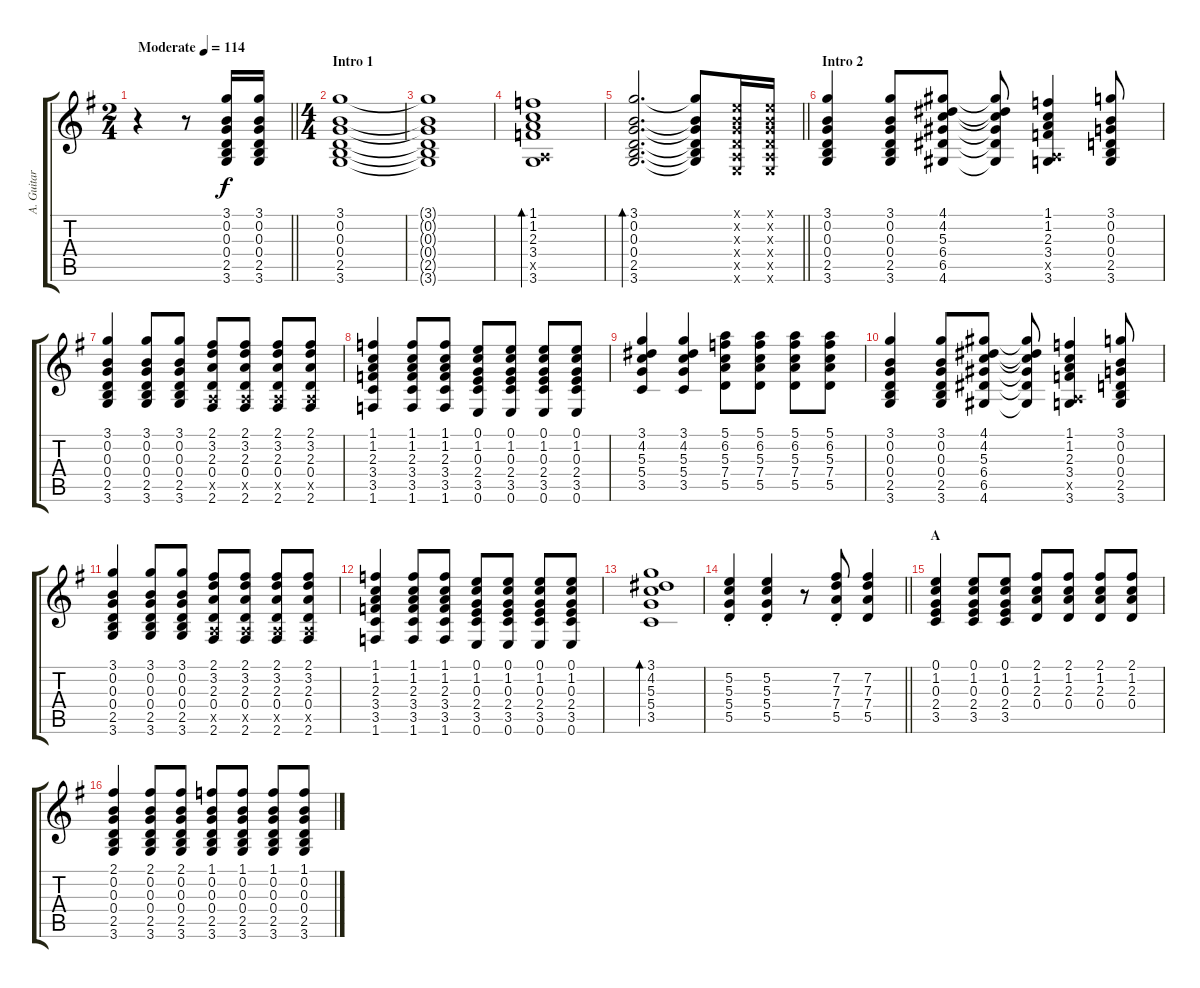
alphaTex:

\track ("A. Guitar II" "A. Guitar ") {instrument acousticguitarsteel}
\staff {score tabs}
\tuning (E4 B3 G3 D3 A2 E2) {hide}
\ts (2 4)
\tempo (114 "Moderate")
\clef g2
\barLineRight lightlight
\ks g
r.4{dy f instrument acousticguitarsteel} r.8 (3.1 0.2 0.3 0.4 2.5 3.6).16 (3.1 0.2 0.3 0.4 2.5 3.6).16 |
\ts (4 4)
\section ("" "Intro 1")
(3.1 0.2 0.3 0.4 2.5 3.6).1 |
(3.1{t} 0.2{t} 0.3{t} 0.4{t} 2.5{t} 3.6{t}).1 |
(1.1 1.2 2.3 3.4 0.5{x} 3.6).1{bd 120} |
\barLineRight lightlight
(3.1 0.2 0.3 0.4 2.5 3.6).2{d bd 120} (3.1{t} 0.2{t} 0.3{t} 0.4{t} 2.5{t} 3.6{t}).8 (0.1{x} 0.2{x} 0.3{x} 0.4{x} 0.5{x} 0.6{x}).16 (0.1{x} 0.2{x} 0.3{x} 0.4{x} 0.5{x} 0.6{x}).16 |
\section ("" "Intro 2")
(3.1 0.2 0.3 0.4 2.5 3.6).4 (3.1 0.2 0.3 0.4 2.5 3.6).8 (4.1 4.2 5.3 6.4 6.5 4.6).8 (4.1{t} 4.2{t} 5.3{t} 6.4{t} 6.5{t} 4.6{t}).8 (1.1 1.2 2.3 3.4 0.5{x} 3.6).4 (3.1 0.2 0.3 0.4 2.5 3.6).8 |
(3.1 0.2 0.3 0.4 2.5 3.6).4 (3.1 0.2 0.3 0.4 2.5 3.6).8 (3.1 0.2 0.3 0.4 2.5 3.6).8 (2.1 3.2 2.3 0.4 0.5{x} 2.6).8 (2.1 3.2 2.3 0.4 0.5{x} 2.6).8 (2.1 3.2 2.3 0.4 0.5{x} 2.6).8 (2.1 3.2 2.3 0.4 0.5{x} 2.6).8 |
(1.1 1.2 2.3 3.4 3.5 1.6).4 (1.1 1.2 2.3 3.4 3.5 1.6).8 (1.1 1.2 2.3 3.4 3.5 1.6).8 (0.1 1.2 0.3 2.4 3.5 0.6).8 (0.1 1.2 0.3 2.4 3.5 0.6).8 (0.1 1.2 0.3 2.4 3.5 0.6).8 (0.1 1.2 0.3 2.4 3.5 0.6).8 |
(3.1 4.2 5.3 5.4 3.5).4 (3.1 4.2 5.3 5.4 3.5).4 (5.1 6.2 5.3 7.4 5.5).8 (5.1 6.2 5.3 7.4 5.5).8 (5.1 6.2 5.3 7.4 5.5).8 (5.1 6.2 5.3 7.4 5.5).8 |
(3.1 0.2 0.3 0.4 2.5 3.6).4 (3.1 0.2 0.3 0.4 2.5 3.6).8 (4.1 4.2 5.3 6.4 6.5 4.6).8 (4.1{t} 4.2{t} 5.3{t} 6.4{t} 6.5{t} 4.6{t}).8 (1.1 1.2 2.3 3.4 0.5{x} 3.6).4 (3.1 0.2 0.3 0.4 2.5 3.6).8 |
(3.1 0.2 0.3 0.4 2.5 3.6).4 (3.1 0.2 0.3 0.4 2.5 3.6).8 (3.1 0.2 0.3 0.4 2.5 3.6).8 (2.1 3.2 2.3 0.4 0.5{x} 2.6).8 (2.1 3.2 2.3 0.4 0.5{x} 2.6).8 (2.1 3.2 2.3 0.4 0.5{x} 2.6).8 (2.1 3.2 2.3 0.4 0.5{x} 2.6).8 |
(1.1 1.2 2.3 3.4 3.5 1.6).4 (1.1 1.2 2.3 3.4 3.5 1.6).8 (1.1 1.2 2.3 3.4 3.5 1.6).8 (0.1 1.2 0.3 2.4 3.5 0.6).8 (0.1 1.2 0.3 2.4 3.5 0.6).8 (0.1 1.2 0.3 2.4 3.5 0.6).8 (0.1 1.2 0.3 2.4 3.5 0.6).8 |
(3.1 4.2 5.3 5.4 3.5).1{bd 120} |
\barLineRight lightlight
(5.2{st} 5.3{st} 5.4{st} 5.5{st}).4 (5.2{st} 5.3{st} 5.4{st} 5.5{st}).4 r.8 (7.2{st} 7.3{st} 7.4{st} 5.5{st}).8 (7.2 7.3 7.4 5.5).4 |
\section ("" "A")
(0.1 1.2 0.3 2.4 3.5).4 (0.1 1.2 0.3 2.4 3.5).8 (0.1 1.2 0.3 2.4 3.5).8 (2.1 1.2 2.3 0.4).8 (2.1 1.2 2.3 0.4).8 (2.1 1.2 2.3 0.4).8 (2.1 1.2 2.3 0.4).8 |
(2.1 0.2 0.3 0.4 2.5 3.6).4 (2.1 0.2 0.3 0.4 2.5 3.6).8 (2.1 0.2 0.3 0.4 2.5 3.6).8 (1.1 0.2 0.3 0.4 2.5 3.6).8 (1.1 0.2 0.3 0.4 2.5 3.6).8 (1.1 0.2 0.3 0.4 2.5 3.6).8 (1.1 0.2 0.3 0.4 2.5 3.6).8
